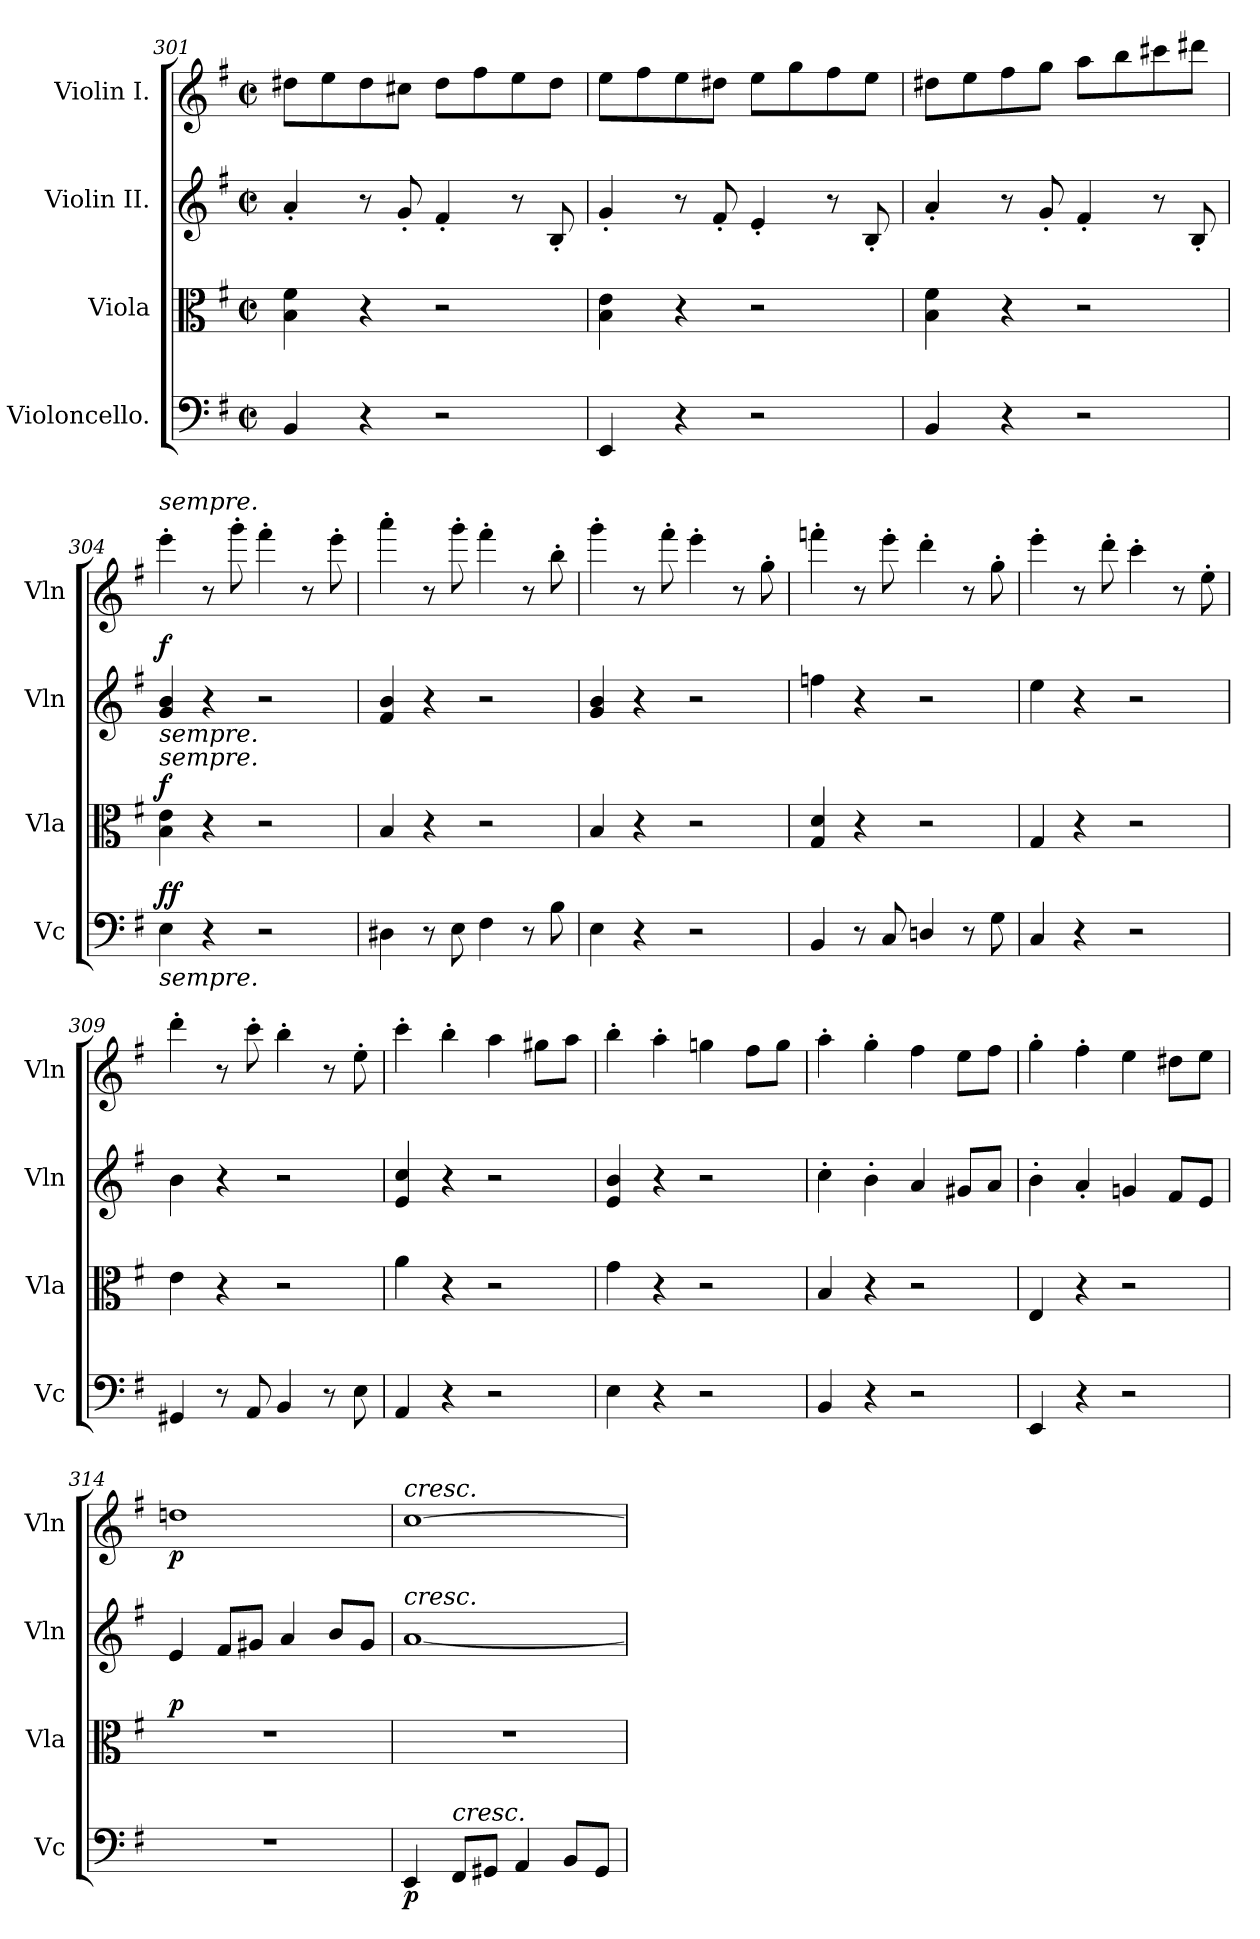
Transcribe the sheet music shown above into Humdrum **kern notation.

**kern	**dynam	**kern	**dynam	**kern	**dynam	**kern	**dynam
*part4	*part4	*part3	*part3	*part2	*part2	*part1	*part1
*staff4	*staff4	*staff3	*staff3	*staff2	*staff2	*staff1	*staff1
*I"Violoncello.	*	*I"Viola	*	*I"Violin II.	*	*I"Violin I.	*
*I'Vc	*	*I'Vla	*	*I'Vln	*	*I'Vln	*
!!LO:PB:g=z
*clefF4	*	*clefC3	*	*clefG2	*	*clefG2	*
*k[f#]	*	*k[f#]	*	*k[f#]	*	*k[f#]	*
*M2/2	*	*M2/2	*	*M2/2	*	*M2/2	*
*met(c|)	*	*met(c|)	*	*met(c|)	*	*met(c|)	*
=301	=301	=301	=301	=301	=301	=301	=301
4BB/	.	4B\ 4f#\	.	4a'/	.	8dd#X\L	.
.	.	.	.	.	.	8ee\	.
4r	.	4r	.	8r	.	8dd#\	.
.	.	.	.	8g'/	.	8cc#X\J	.
2r	.	2r	.	4f#'/	.	8dd#\L	.
.	.	.	.	.	.	8ff#\	.
.	.	.	.	8r	.	8ee\	.
.	.	.	.	8B'/	.	8dd#\J	.
=302	=302	=302	=302	=302	=302	=302	=302
4EE/	.	4B\ 4e\	.	4g'/	.	8ee\L	.
.	.	.	.	.	.	8ff#\	.
4r	.	4r	.	8r	.	8ee\	.
.	.	.	.	8f#'/	.	8dd#X\J	.
2r	.	2r	.	4e'/	.	8ee\L	.
.	.	.	.	.	.	8gg\	.
.	.	.	.	8r	.	8ff#\	.
.	.	.	.	8B'/	.	8ee\J	.
=303	=303	=303	=303	=303	=303	=303	=303
4BB/	.	4B\ 4f#\	.	4a'/	.	8dd#X\L	.
.	.	.	.	.	.	8ee\	.
4r	.	4r	.	8r	.	8ff#\	.
.	.	.	.	8g'/	.	8gg\J	.
2r	.	2r	.	4f#'/	.	8aa\L	.
.	.	.	.	.	.	8bb\	.
.	.	.	.	8r	.	8ccc#X\	.
.	.	.	.	8B'/	.	8ddd#X\J	.
=304	=304	=304	=304	=304	=304	=304	=304
!	!	!	!	!	!	!LO:TX:a:i:t=sempre.	!
!	!	!	!	!LO:TX:b:i:t=sempre.	!	!	!
!	!	!LO:TX:a:i:t=sempre.	!	!	!	!	!
!LO:TX:b:i:t=sempre.	!	!	!	!	!	!	!
!	!LO:DY:b	!	!	!	!	!	!
!	!LO:DY:n=1:a	!	!LO:DY:a	!	!LO:DY:a	!	!
4E\	f f	4B\ 4e\	f	4g/ 4b/	f	4eee'\	.
4r	.	4r	.	4r	.	8r	.
.	.	.	.	.	.	8ggg'\	.
2r	.	2r	.	2r	.	4fff#'\	.
.	.	.	.	.	.	8r	.
.	.	.	.	.	.	8eee'\	.
!!LO:LB:g=z
=305	=305	=305	=305	=305	=305	=305	=305
4D#X\	.	4B/	.	4f#/ 4b/	.	4aaa'\	.
8r	.	4r	.	4r	.	8r	.
8E\	.	.	.	.	.	8ggg'\	.
4F#\	.	2r	.	2r	.	4fff#'\	.
8r	.	.	.	.	.	8r	.
8B\	.	.	.	.	.	8bb'\	.
=306	=306	=306	=306	=306	=306	=306	=306
4E\	.	4B/	.	4g/ 4b/	.	4ggg'\	.
4r	.	4r	.	4r	.	8r	.
.	.	.	.	.	.	8fff#'\	.
2r	.	2r	.	2r	.	4eee'\	.
.	.	.	.	.	.	8r	.
.	.	.	.	.	.	8gg'\	.
=307	=307	=307	=307	=307	=307	=307	=307
4BB/	.	4G/ 4d/	.	4ffn\	.	4fffn'\	.
8r	.	4r	.	4r	.	8r	.
8C/	.	.	.	.	.	8eee'\	.
4Dn/	.	2r	.	2r	.	4ddd'\	.
8r	.	.	.	.	.	8r	.
8G\	.	.	.	.	.	8gg'\	.
=308	=308	=308	=308	=308	=308	=308	=308
4C/	.	4G/	.	4ee\	.	4eee'\	.
4r	.	4r	.	4r	.	8r	.
.	.	.	.	.	.	8ddd'\	.
2r	.	2r	.	2r	.	4ccc'\	.
.	.	.	.	.	.	8r	.
.	.	.	.	.	.	8ee'\	.
=309	=309	=309	=309	=309	=309	=309	=309
4GG#X/	.	4e\	.	4b\	.	4ddd'\	.
8r	.	4r	.	4r	.	8r	.
8AA/	.	.	.	.	.	8ccc'\	.
4BB/	.	2r	.	2r	.	4bb'\	.
8r	.	.	.	.	.	8r	.
8E\	.	.	.	.	.	8ee'\	.
!!LO:LB:g=z
=310	=310	=310	=310	=310	=310	=310	=310
4AA/	.	4a\	.	4e/ 4cc/	.	4ccc'\	.
4r	.	4r	.	4r	.	4bb'\	.
2r	.	2r	.	2r	.	4aa\	.
.	.	.	.	.	.	8gg#X\L	.
.	.	.	.	.	.	8aa\J	.
=311	=311	=311	=311	=311	=311	=311	=311
4E\	.	4g\	.	4e/ 4b/	.	4bb'\	.
4r	.	4r	.	4r	.	4aa'\	.
2r	.	2r	.	2r	.	4ggn\	.
.	.	.	.	.	.	8ff#\L	.
.	.	.	.	.	.	8gg\J	.
=312	=312	=312	=312	=312	=312	=312	=312
4BB/	.	4B/	.	4cc'\	.	4aa'\	.
4r	.	4r	.	4b'\	.	4gg'\	.
2r	.	2r	.	4a/	.	4ff#\	.
.	.	.	.	8g#X/L	.	8ee\L	.
.	.	.	.	8a/J	.	8ff#\J	.
=313	=313	=313	=313	=313	=313	=313	=313
4EE/	.	4E/	.	4b'\	.	4gg'\	.
4r	.	4r	.	4a'/	.	4ff#'\	.
2r	.	2r	.	4gn/	.	4ee\	.
.	.	.	.	8f#/L	.	8dd#X\L	.
.	.	.	.	8e/J	.	8ee\J	.
=314	=314	=314	=314	=314	=314	=314	=314
!	!	!	!LO:DY:a	!	!	!	!LO:DY:b
1r	.	1r	p	4e/	.	1ddn	p
.	.	.	.	8f#/L	.	.	.
.	.	.	.	8g#X/J	.	.	.
.	.	.	.	4a/	.	.	.
.	.	.	.	8b/L	.	.	.
.	.	.	.	8g#/J	.	.	.
=315	=315	=315	=315	=315	=315	=315	=315
!	!	!	!	!	!	!LO:TX:a:i:t=cresc.	!
!	!	!	!	!LO:TX:a:i:t=cresc.	!	!	!
!	!LO:DY:b	!	!	!	!	!	!
4EE/	p	1r	.	[1a	.	[1cc	.
!LO:TX:a:i:t=cresc.	!	!	!	!	!	!	!
8FF#/L	.	.	.	.	.	.	.
8GG#X/J	.	.	.	.	.	.	.
4AA/	.	.	.	.	.	.	.
8BB/L	.	.	.	.	.	.	.
8GG#/J	.	.	.	.	.	.	.
=	=	=	=	=	=	=	=
*-	*-	*-	*-	*-	*-	*-	*-
